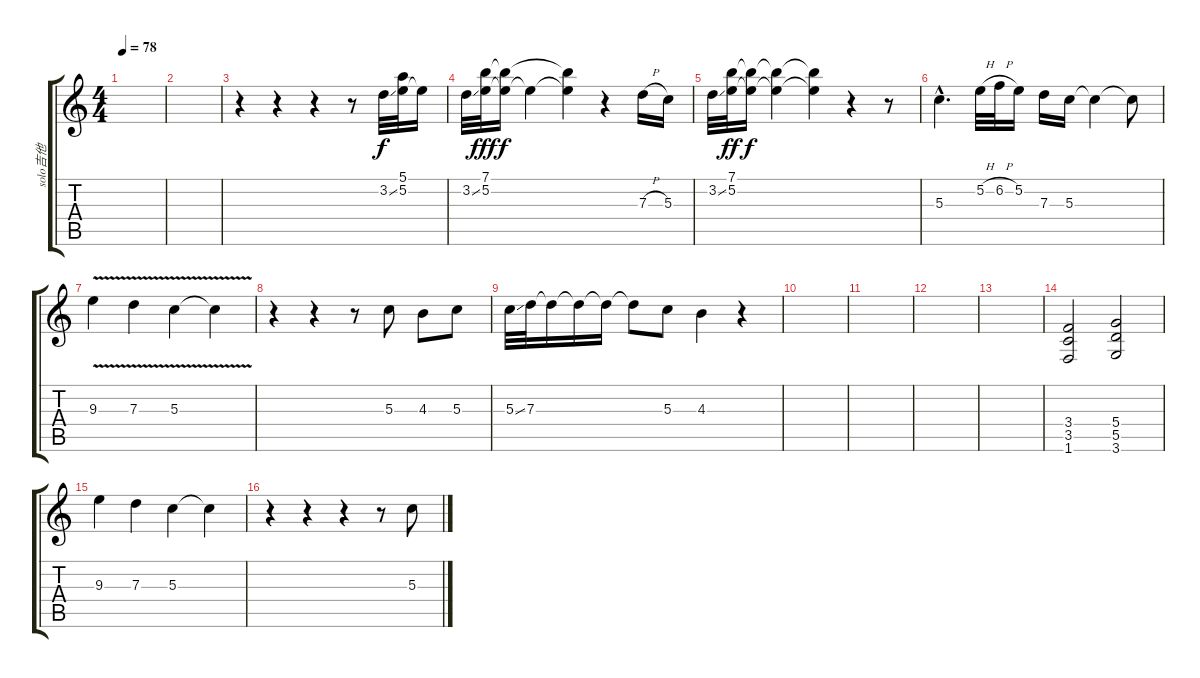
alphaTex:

\track ("solo吉他" "solo吉他") {instrument overdrivenguitar}
\staff {score tabs}
\tuning (E4 B3 G3 D3 A2 E2) {hide}
\ts (4 4)
\tempo 78
\clef g2
\ks c
|
|
r.4 r.4 r.4 r.8 3.2{ss}.32 (5.1 5.2).32 5.2{t}.16 |
3.2{ss}.32 (7.1 5.2).32{dy fff} (7.1{t} 5.2{t}).16{dy f} 5.2{t}.4 (7.1{t} 5.2{t}).4 r.4 7.3{h}.16 5.3.16 |
3.2{ss}.32 (7.1 5.2).32{dy ff} (7.1{t} 5.2{t}).16{dy f} (7.1{t} 5.2{t}).4 (7.1{t} 5.2{t}).4 r.4 r.8 |
5.3{hac}.4{d} 5.2{h}.32 6.2{h}.32 5.2.16 7.3.16 5.3.16 5.3{t}.4 5.3{t}.8 |
9.3{v}.4 7.3{v}.4 5.3{v}.4 5.3{t}.4 |
r.4 r.4 r.8 5.3.8 4.3.8 5.3.8 |
5.3{ss}.32 7.3.32 7.3{t}.16 7.3{t}.16 7.3{t}.16 7.3{t}.8 5.3.8 4.3.4 r.4 |
|
|
|
|
(3.4 3.5 1.6).2 (5.4 5.5 3.6).2 |
9.3.4 7.3.4 5.3.4 5.3{t}.4 |
r.4 r.4 r.4 r.8 5.3.8
